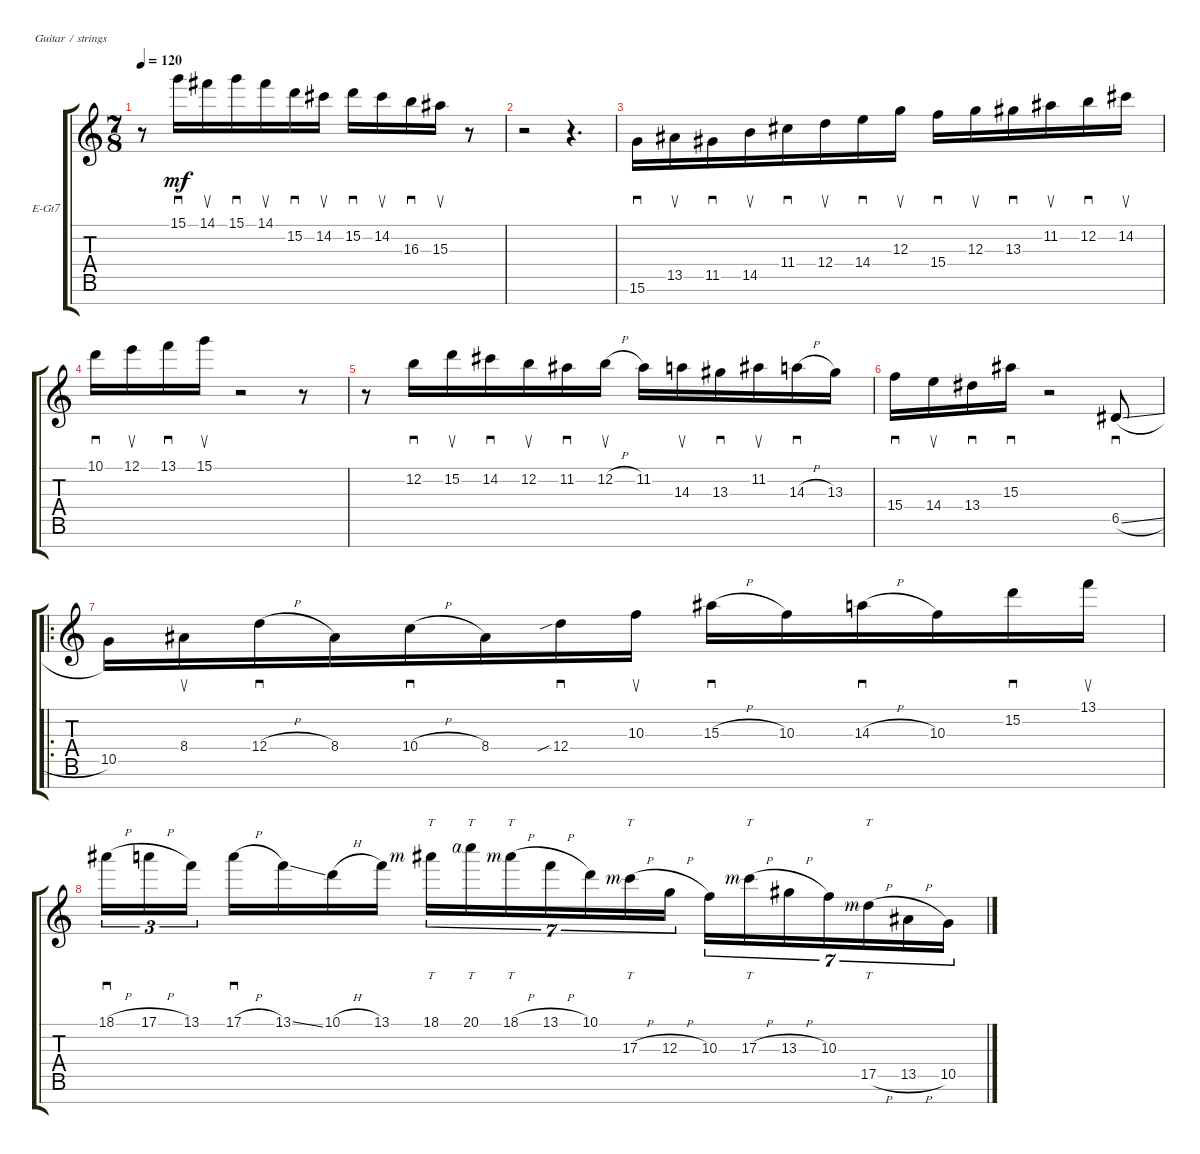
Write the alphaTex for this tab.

\defaultSystemsLayout 4
\bracketExtendMode groupsimilarinstruments
\firstSystemTrackNameOrientation horizontal
\otherSystemsTrackNameOrientation horizontal
\track ("Lead guitar" "E-Gt7") {instrument distortionguitar}
\staff {score tabs}
\tuning (E4 B3 G3 D3 A2 E2 B1)
\ts (7 8)
\tempo 120
\clef g2
\ks c
r.8{dy mf} 15.1.16{sd} 14.1{acc #}.16{su} 15.1.16{sd} 14.1{acc #}.16{su} 15.2.16{sd} 14.2{acc #}.16{su} 15.2.16{sd} 14.2{acc #}.16{su} 16.3.16{sd} 15.3{acc #}.16{su} r.8 |
r.2 r.4{d} |
\scale
0.679129 15.6.16{sd} 13.5{acc #}.16{su} 11.5{acc #}.16{sd} 14.5.16{su} 11.4{acc #}.16{sd} 12.4.16{su} 14.4.16{sd} 12.3.16{su} 15.4.16{sd} 12.3.16{su} 13.3{acc #}.16{sd} 11.2{acc #}.16{su} 12.2.16{sd} 14.2{acc #}.16{su} |
\scale
0.321266 10.1.16{sd} 12.1.16{su} 13.1.16{sd} 15.1.16{su} r.2 r.8 |
r.8 12.2.16{sd} 15.2.16{su} 14.2{acc #}.16{sd} 12.2.16{su} 11.2{acc #}.16{sd} 12.2{h}.16{su} 11.2{acc #}.16 14.3.16{su} 13.3{acc #}.16{sd} 11.2{acc #}.16{su} 14.3{h}.16{sd} 13.3{acc #}.16 |
15.4.16{sd} 14.4.16{su} 13.4{acc #}.16{sd} 15.3{acc #}.16{sd} r.2 6.5{sl acc #}.8{sd} |
\ro
10.5.16 8.4{acc #}.16{su} 12.4{h}.16{sd} 8.4{acc #}.16 10.4{h}.16{sd} 8.4{acc #}.16 12.4{sib}.16{sd} 10.3.16{su} 15.3{h acc #}.16{sd} 10.3.16 14.3{h}.16{sd} 10.3.16 15.2.16{sd} 13.1.16{su} |
18.1{h acc #}.16{sd tu (3 2)} 17.1{h}.16{tu (3 2)} 13.1.16{tu (3 2)} 17.1{h}.16{sd} 13.1{ss}.16 10.1{h}.16 13.1.16 18.1{rf 3 acc #}.16{tt tu (7 4)} 20.1{rf 4}.16{tt tu (7 4)} 18.1{h rf 3 acc #}.16{tt tu (7 4)} 13.1{h}.16{tu (7 4)} 10.1.16{tu (7 4)} 17.3{h rf 3}.16{tt tu (7 4)} 12.3{h}.16{tu (7 4)} 10.3.16{tu (7 4)} 17.3{h rf 3}.16{tt tu (7 4)} 13.3{h acc #}.16{tu (7 4)} 10.3.16{tu (7 4)} 17.5{h rf 3}.16{tt tu (7 4)} 13.5{h acc #}.16{tu (7 4)} 10.5.16{tu (7 4)}
